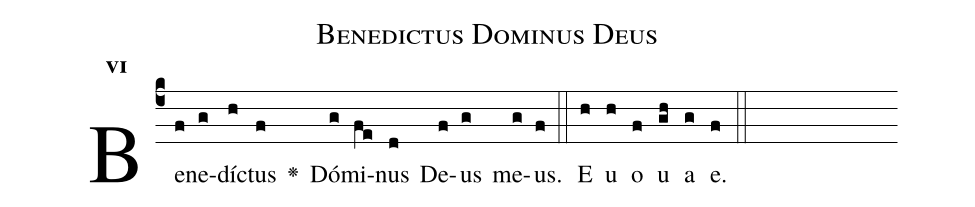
name:Benedictus Dominus Deus;
office-part:Antiphona;
mode:6;
%%
initial-style: 1;
name: Benedictus Dominus;
book: Antiphonae & Responsoria/Tomus III, p. 98;
occasion: Psalterium Hebdomada IV Feria III;
office-part: Laudes Ant 3;
user-notes: ;
commentary: ;
annotation: 6f;
centering-scheme: english;
fontsize: 12;
font: OFLSortsMillGoudy;
height: 11;
width: 4.5;
%%
(c4)Be(f)ne(g)dí(h)ctus(f) <v>\greheightstar</v>() Dó(g)mi(fe)nus(d) De(f)us(g) me(g)us.(f) (::)
E(h) u(h) o(f) u(gh) a(g) e.(f) (::)
